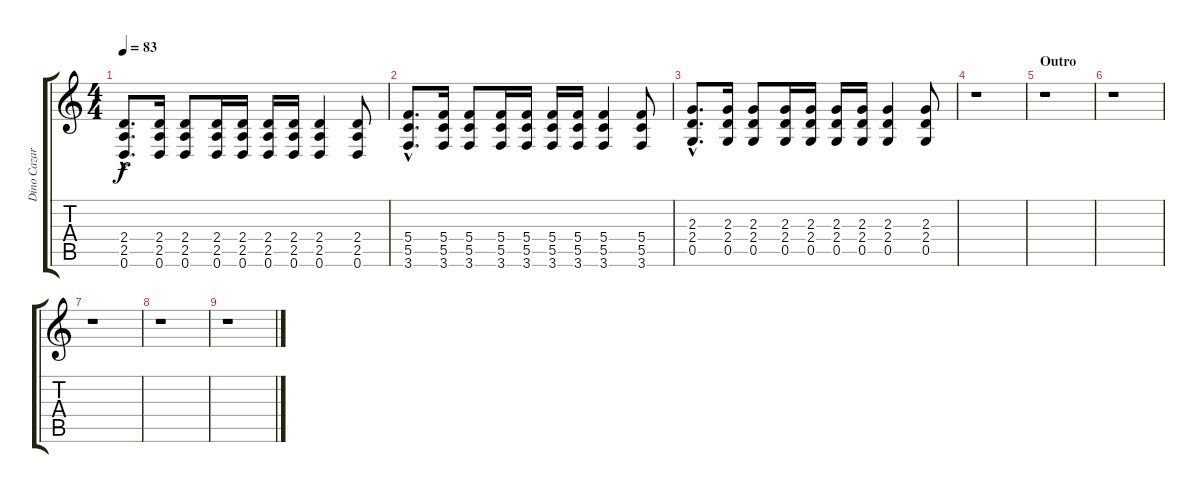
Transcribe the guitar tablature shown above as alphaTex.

\track ("Dino Cazares 2" "Dino Cazar") {instrument distortionguitar}
\staff {score tabs}
\tuning (D4 A3 F3 C3 G2 D2) {hide}
\ts (4 4)
\tempo 83
\clef g2
\ks c
(2.4{hac} 2.5{hac} 0.6{hac}).8{d dy f} (2.4 2.5 0.6).16 (2.4 2.5 0.6).8 (2.4 2.5 0.6).16 (2.4 2.5 0.6).16 (2.4 2.5 0.6).16 (2.4 2.5 0.6).16 (2.4 2.5 0.6).4 (2.4 2.5 0.6).8 |
(5.4{hac} 5.5{hac} 3.6{hac}).8{d} (5.4 5.5 3.6).16 (5.4 5.5 3.6).8 (5.4 5.5 3.6).16 (5.4 5.5 3.6).16 (5.4 5.5 3.6).16 (5.4 5.5 3.6).16 (5.4 5.5 3.6).4 (5.4 5.5 3.6).8 |
(2.3{hac} 2.4{hac} 0.5{hac}).8{d} (2.3 2.4 0.5).16 (2.3 2.4 0.5).8 (2.3 2.4 0.5).16 (2.3 2.4 0.5).16 (2.3 2.4 0.5).16 (2.3 2.4 0.5).16 (2.3 2.4 0.5).4 (2.3 2.4 0.5).8 |
r.1 |
\section ("" "Outro")
r.1 |
r.1 |
r.1 |
r.1 |
r.1
